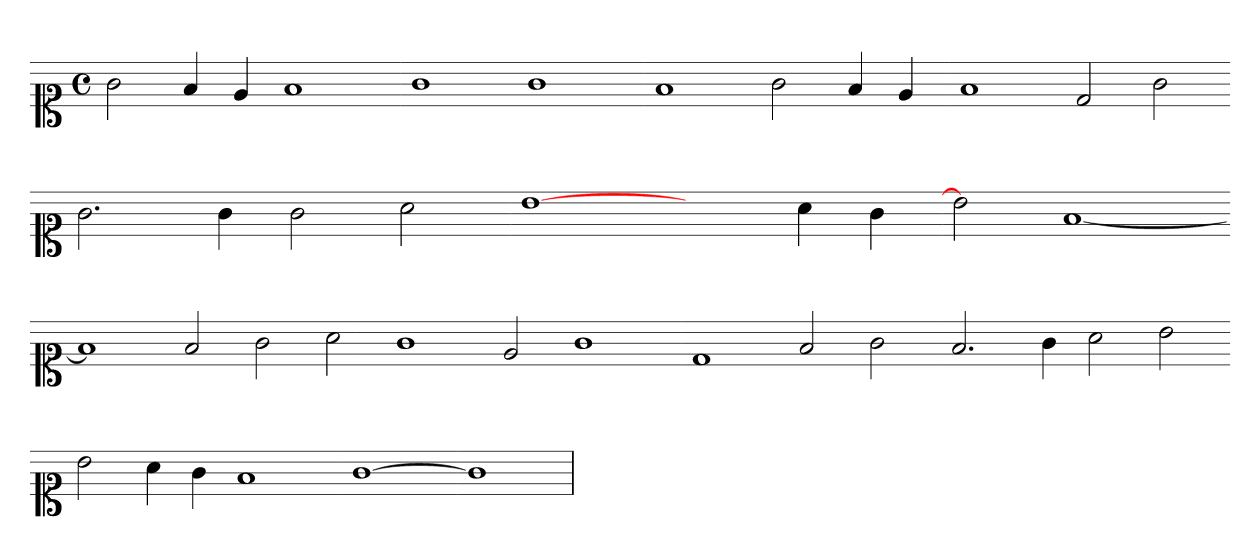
**kern
*part1
*staff1
*clefC1
*k[]
*M4/4
*met(c)
=
2g
4f
4e
1f
=-
1g
1g
=-
1f
2g
4f
4e
=-
1f
2d
2g
=-
2.g
4g
2g
2a
=-
[1b
2ryy
4a
4g
=-
2b]
[1f
=-
1f]
2f
2g
2a
1g
2e
1g
=-
1d
2f
2g
=-
2.f
4g
2a
2b
=-
2b
4a
4g
1f
=-
[1g
=1-
1g]
=
*-
